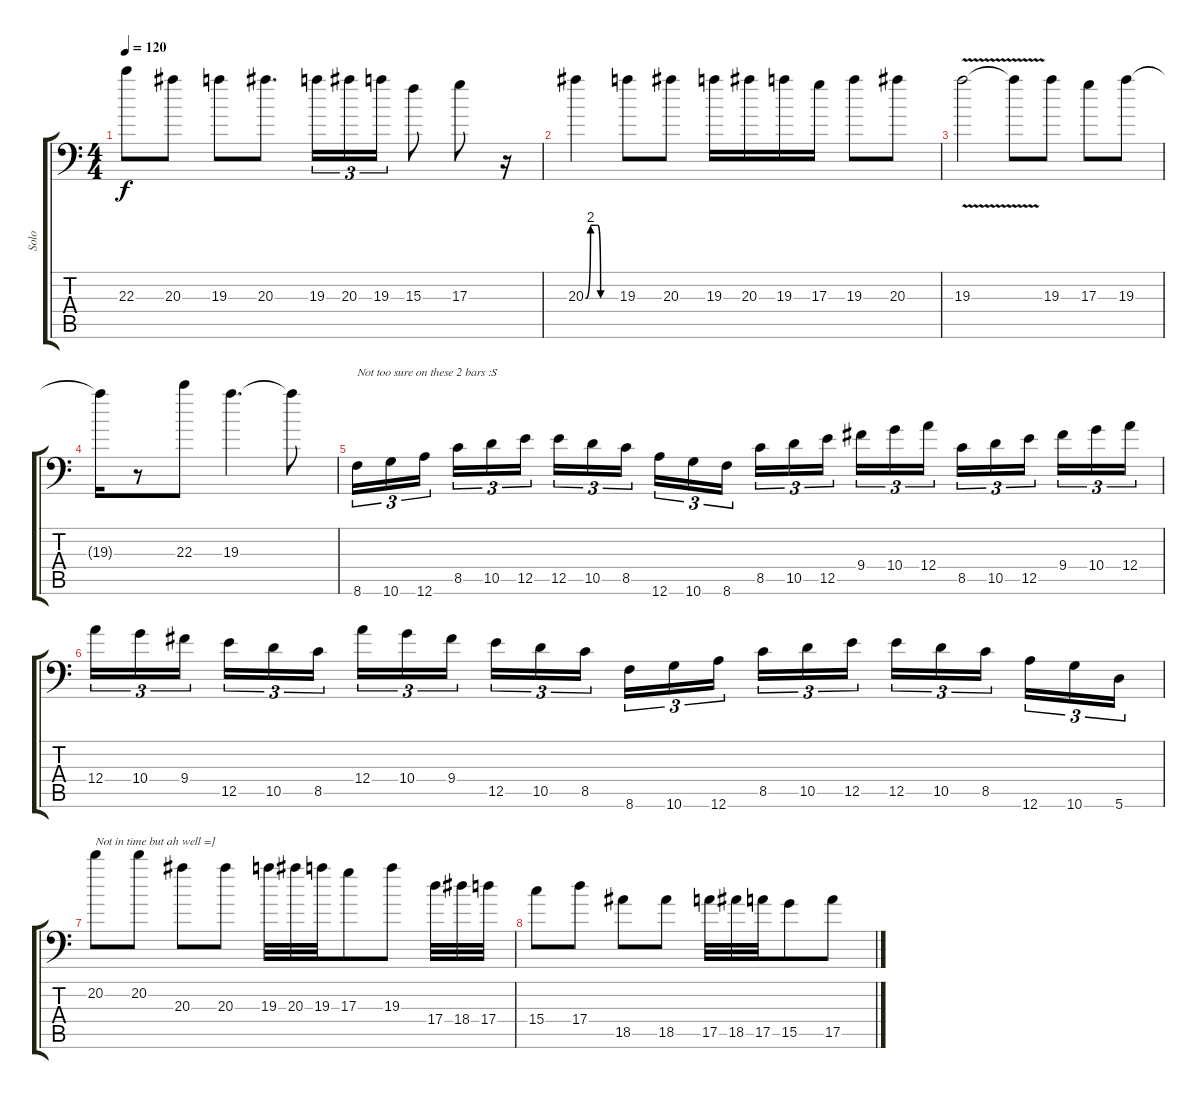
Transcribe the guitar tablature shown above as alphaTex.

\track ("Solo" "Solo") {instrument distortionguitar}
\staff {score tabs}
\tuning (B3 Gb3 D3 A2 E2 A1) {hide}
\ts (4 4)
\tempo 120
\clef f4
\ks c
22.3.8{dy f} 20.3.8 19.3.8 20.3.8{d} 19.3.16{tu (3 2)} 20.3.16{tu (3 2)} 19.3.16{tu (3 2)} 15.3.8 17.3.8 r.16 |
20.3{be (custom 0 0 10 8 20 8 24 8 30 0 60 0)}.4 19.3.8 20.3.8 19.3.16 20.3.16 19.3.16 17.3.16 19.3.8 20.3.8 |
19.3{v}.2 19.3{t}.8 19.3.8 17.3.8 19.3.8 |
19.3{t}.16 r.8 22.3.8 19.3.4{d} 19.3{t}.8 |
8.6.16{tu (3 2) txt "Not too sure on these 2 bars :S"} 10.6.16{tu (3 2)} 12.6.16{tu (3 2) beam splitsecondary} 8.5.16{tu (3 2)} 10.5.16{tu (3 2)} 12.5.16{tu (3 2)} 12.5.16{tu (3 2)} 10.5.16{tu (3 2)} 8.5.16{tu (3 2) beam splitsecondary} 12.6.16{tu (3 2)} 10.6.16{tu (3 2)} 8.6.16{tu (3 2)} 8.5.16{tu (3 2)} 10.5.16{tu (3 2)} 12.5.16{tu (3 2) beam splitsecondary} 9.4.16{tu (3 2)} 10.4.16{tu (3 2)} 12.4.16{tu (3 2)} 8.5.16{tu (3 2)} 10.5.16{tu (3 2)} 12.5.16{tu (3 2) beam splitsecondary} 9.4.16{tu (3 2)} 10.4.16{tu (3 2)} 12.4.16{tu (3 2)} |
12.4.16{tu (3 2)} 10.4.16{tu (3 2)} 9.4.16{tu (3 2) beam splitsecondary} 12.5.16{tu (3 2)} 10.5.16{tu (3 2)} 8.5.16{tu (3 2)} 12.4.16{tu (3 2)} 10.4.16{tu (3 2)} 9.4.16{tu (3 2) beam splitsecondary} 12.5.16{tu (3 2)} 10.5.16{tu (3 2)} 8.5.16{tu (3 2)} 8.6.16{tu (3 2)} 10.6.16{tu (3 2)} 12.6.16{tu (3 2) beam splitsecondary} 8.5.16{tu (3 2)} 10.5.16{tu (3 2)} 12.5.16{tu (3 2)} 12.5.16{tu (3 2)} 10.5.16{tu (3 2)} 8.5.16{tu (3 2) beam splitsecondary} 12.6.16{tu (3 2)} 10.6.16{tu (3 2)} 5.6.16{tu (3 2)} |
20.2.8{txt "Not in time but ah well =]"} 20.2.8 20.3.8 20.3.8 19.3.32 20.3.32 19.3.32 17.3.8 19.3.8 17.4.32 18.4.32 17.4.32 |
15.4.8 17.4.8 18.5.8 18.5.8 17.5.32 18.5.32 17.5.32 15.5.8 17.5.8
